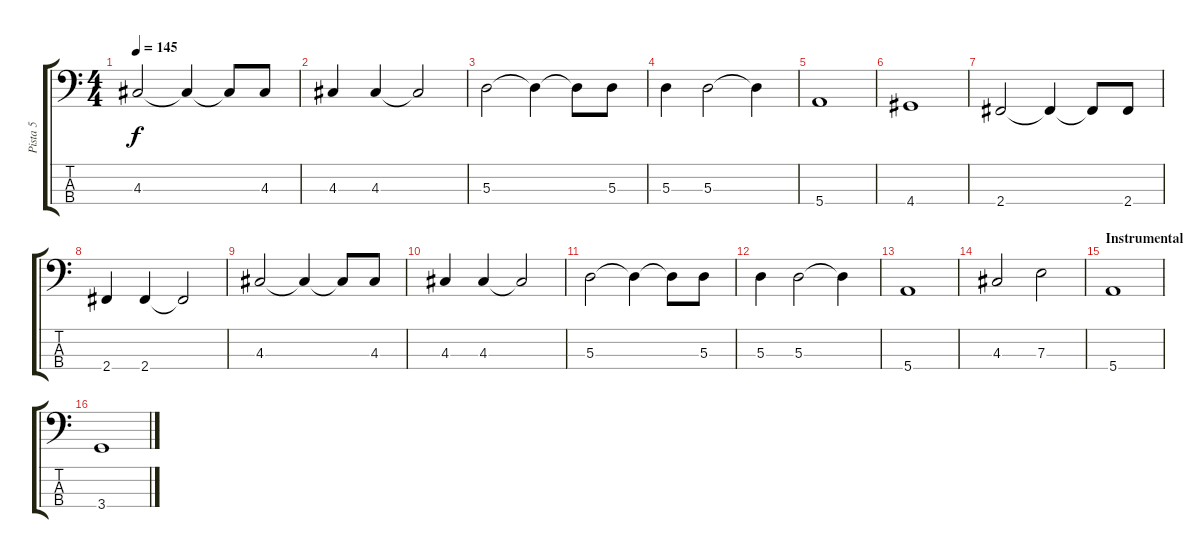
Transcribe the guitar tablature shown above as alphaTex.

\track ("Pista 5" "Pista 5") {instrument electricbassfinger}
\staff {score tabs}
\tuning (G2 D2 A1 E1) {hide}
\ts (4 4)
\tempo 145
\clef f4
\ks c
4.3.2{dy f} 4.3{t}.4 4.3{t}.8 4.3.8 |
4.3.4 4.3.4 4.3{t}.2 |
5.3.2 5.3{t}.4 5.3{t}.8 5.3.8 |
5.3.4 5.3.2 5.3{t}.4 |
5.4.1 |
4.4.1 |
2.4.2 2.4{t}.4 2.4{t}.8 2.4.8 |
2.4.4 2.4.4 2.4{t}.2 |
4.3.2 4.3{t}.4 4.3{t}.8 4.3.8 |
4.3.4 4.3.4 4.3{t}.2 |
5.3.2 5.3{t}.4 5.3{t}.8 5.3.8 |
5.3.4 5.3.2 5.3{t}.4 |
5.4.1 |
4.3.2 7.3.2 |
\section ("" "Instrumental")
5.4.1 |
3.4.1
